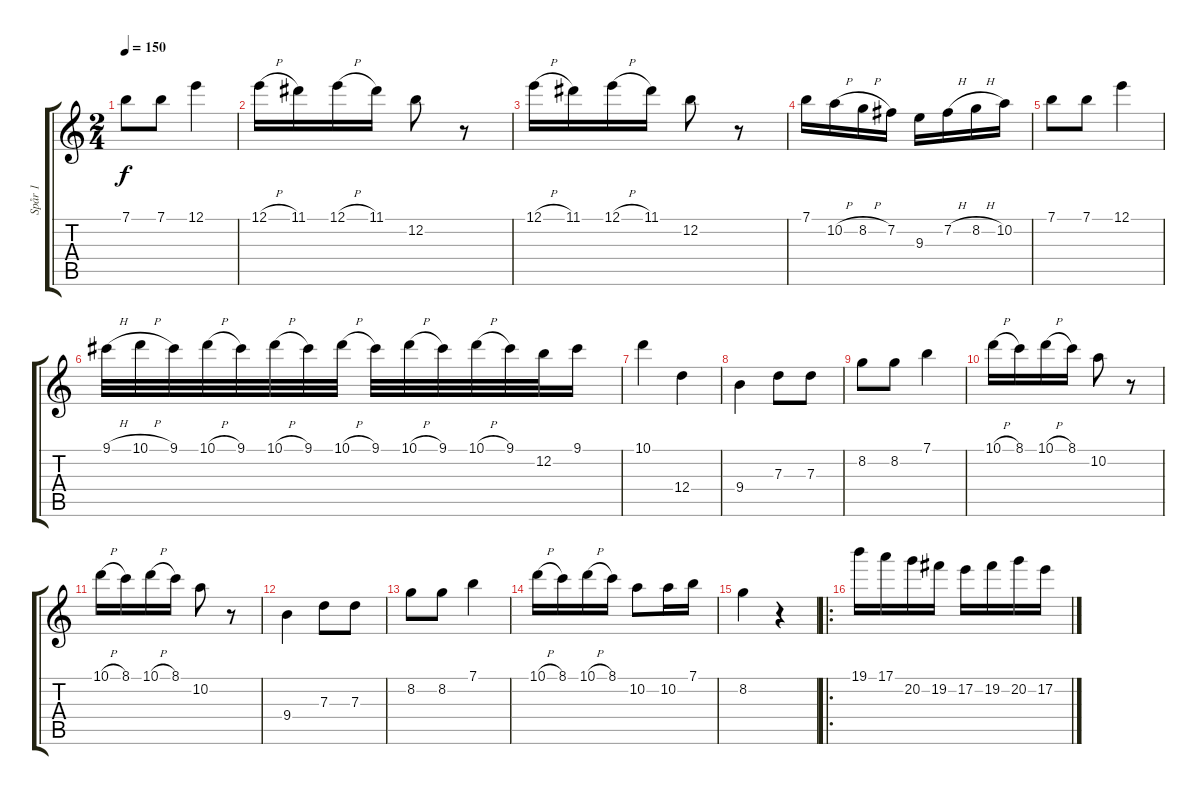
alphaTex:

\track ("Spår 1" "Spår 1") {instrument distortionguitar}
\staff {score tabs}
\tuning (E4 B3 G3 D3 A2 E2) {hide}
\ts (2 4)
\tempo 150
\clef g2
\ks c
7.1.8{dy f} 7.1.8 12.1.4 |
12.1{h}.16 11.1.16 12.1{h}.16 11.1.16 12.2.8 r.8 |
12.1{h}.16 11.1.16 12.1{h}.16 11.1.16 12.2.8 r.8 |
7.1.16 10.2{h}.16 8.2{h}.16 7.2.16 9.3.16 7.2{h}.16 8.2{h}.16 10.2.16 |
7.1.8 7.1.8 12.1.4 |
9.1{h}.32 10.1{h}.32 9.1.32 10.1{h}.32 9.1.32 10.1{h}.32 9.1.32 10.1{h}.32 9.1.32 10.1{h}.32 9.1.32 10.1{h}.32 9.1.32 12.2.32 9.1.16 |
10.1.4 12.4.4 |
9.4.4 7.3.8 7.3.8 |
8.2.8 8.2.8 7.1.4 |
10.1{h}.16 8.1.16 10.1{h}.16 8.1.16 10.2.8 r.8 |
10.1{h}.16 8.1.16 10.1{h}.16 8.1.16 10.2.8 r.8 |
9.4.4 7.3.8 7.3.8 |
8.2.8 8.2.8 7.1.4 |
10.1{h}.16 8.1.16 10.1{h}.16 8.1.16 10.2.8 10.2.16 7.1.16 |
8.2.4 r.4 |
\ro
19.1.16 17.1.16 20.2.16 19.2.16 17.2.16 19.2.16 20.2.16 17.2.16
